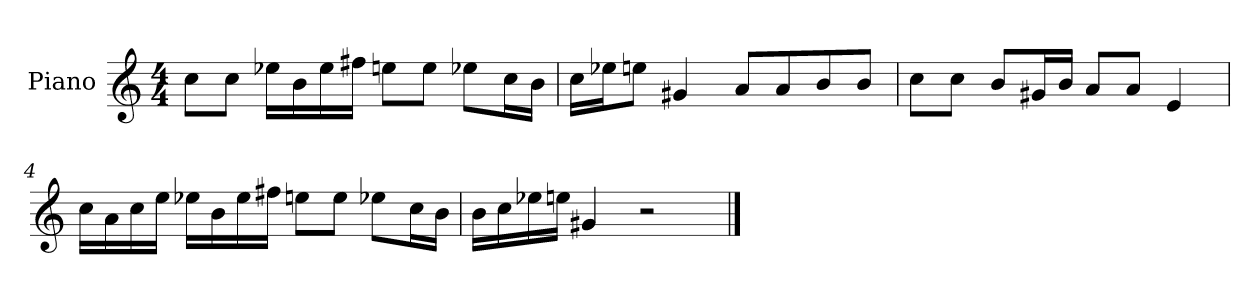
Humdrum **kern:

**kern
*part1
*staff1
*I"Piano
*I'P-no
*clefG2
*k[]
*M4/4
*MM90
=1
8cc\L
8cc\J
16ee-X\LL
16b\
16ee-\
16ff#X\JJ
8een\L
8ee\J
8ee-X\L
16cc\L
16b\JJ
=2
16cc\LL
16ee-X\J
8een\J
4g#X/
8a/L
8a/
8b/
8b/J
=3
8cc\L
8cc\J
8b/L
16g#X/L
16b/JJ
8a/L
8a/J
4e/
!!LO:LB:g=z
=4
16cc\LL
16a\
16cc\
16ee\JJ
16ee-X\LL
16b\
16ee-\
16ff#X\JJ
8een\L
8ee\J
8ee-X\L
16cc\L
16b\JJ
=5
16b\LL
16cc\
16ee-X\
16een\JJ
4g#X/
2r
==
*-
